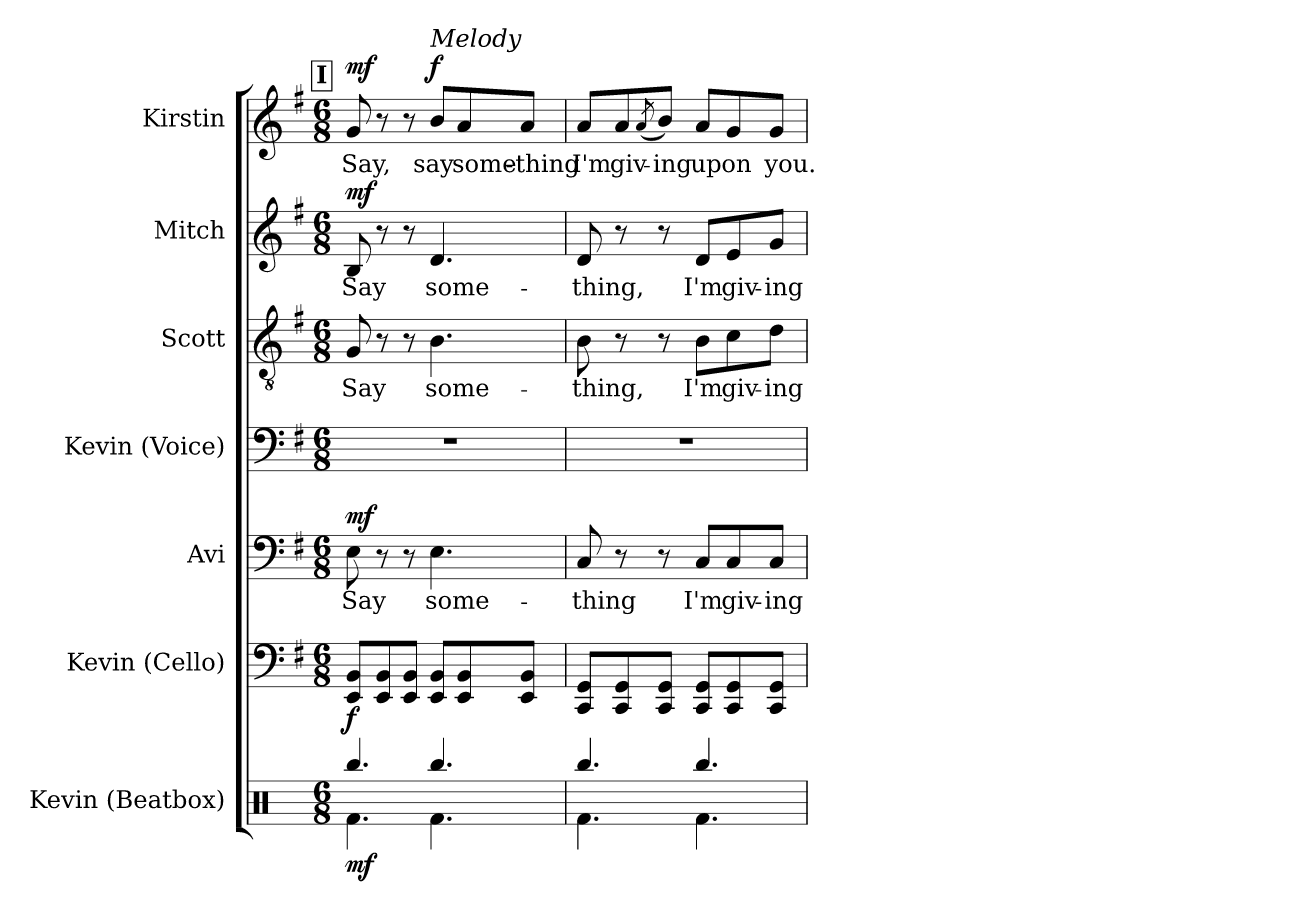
**kern	**dynam	**kern	**dynam	**kern	**text	**dynam	**kern	**kern	**text	**kern	**text	**dynam	**kern	**text	**dynam
*part7	*part7	*part6	*part6	*part5	*part5	*part5	*part4	*part3	*part3	*part2	*part2	*part2	*part1	*part1	*part1
*staff7	*staff7	*staff6	*staff6	*staff5	*staff5	*staff5	*staff4	*staff3	*staff3	*staff2	*staff2	*staff2	*staff1	*staff1	*staff1
*I"Kevin (Beatbox)	*	*I"Kevin (Cello)	*	*I"Avi	*	*	*I"Kevin (Voice)	*I"Scott	*	*I"Mitch	*	*	*I"Kirstin	*	*
*I'Ke. (B)	*	*I'Ke. (C)	*	*I'A.	*	*	*I'Ke. (V)	*I'S.	*	*I'M.	*	*	*I'Kr.	*	*
*clefX	*	*clefF4	*	*clefF4	*	*	*clefF4	*clefGv2	*	*clefG2	*	*	*clefG2	*	*
*k[]	*	*k[f#]	*	*k[f#]	*	*	*k[f#]	*k[f#]	*	*k[f#]	*	*	*k[f#]	*	*
*M6/8	*	*M6/8	*	*M6/8	*	*	*M6/8	*M6/8	*	*M6/8	*	*	*M6/8	*	*
!!LO:REH:place=s1:a:B:fs=14:t=I
=83	=83	=83	=83	=83	=83	=83	=83	=83	=83	=83	=83	=83	=83	=83	=83
*^	*	*	*	*	*	*	*	*	*	*	*	*	*	*	*
!	!	!LO:DY:b	!	!LO:DY:b	!	!	!LO:DY:a	!	!	!	!	!	!LO:DY:a	!	!	!LO:DY:a
4.Rbb/	4.Rf\	mf	8EE/ 8BB/L	f	8E\	Say	mf	2.r	8G/	Say	8B/	Say	mf	8g/	Say,	mf
.	.	.	8EE/ 8BB/	.	8r	.	.	.	8r	.	8r	.	.	8r	.	.
.	.	.	8EE/ 8BB/J	.	8r	.	.	.	8r	.	8r	.	.	8r	.	.
!	!	!	!	!	!	!	!	!	!	!	!	!	!	!LO:TX:a:i:t=Melody	!	!
!	!	!	!	!	!	!	!	!	!	!	!	!	!	!	!	!LO:DY:a
4.Rbb/	4.Rf\	.	8EE/ 8BB/L	.	4.E\	some-	.	.	4.B\	some-	4.d/	some-	.	8b/L	say	f
.	.	.	8EE/ 8BB/	.	.	.	.	.	.	.	.	.	.	8a/	some-	.
.	.	.	8EE/ 8BB/J	.	.	.	.	.	.	.	.	.	.	8a/J	-thing	.
!!LO:PB:g=z
=84	=84	=84	=84	=84	=84	=84	=84	=84	=84	=84	=84	=84	=84	=84	=84	=84
4.Rbb/	4.Rf\	.	8CC/ 8GG/L	.	8C/	-thing	.	2.r	8B\	-thing,	8d/	-thing,	.	8a/L	I'm	.
.	.	.	8CC/ 8GG/	.	8r	.	.	.	8r	.	8r	.	.	8a/	giv-	.
.	.	.	.	.	.	.	.	.	.	.	.	.	.	(8qa/	.	.
.	.	.	8CC/ 8GG/J	.	8r	.	.	.	8r	.	8r	.	.	8b/J)	-ing	.
4.Rbb/	4.Rf\	.	8CC/ 8GG/L	.	8C/L	I'm	.	.	8B\L	I'm	8d/L	I'm	.	8a/L	up	.
.	.	.	8CC/ 8GG/	.	8C/	giv-	.	.	8c\	giv-	8e/	giv-	.	8g/	on	.
.	.	.	8CC/ 8GG/J	.	8C/J	-ing	.	.	8d\J	-ing	8g/J	-ing	.	8g/J	you.	.
*v	*v	*	*	*	*	*	*	*	*	*	*	*	*	*	*	*
=	=	=	=	=	=	=	=	=	=	=	=	=	=	=	=
*-	*-	*-	*-	*-	*-	*-	*-	*-	*-	*-	*-	*-	*-	*-	*-
